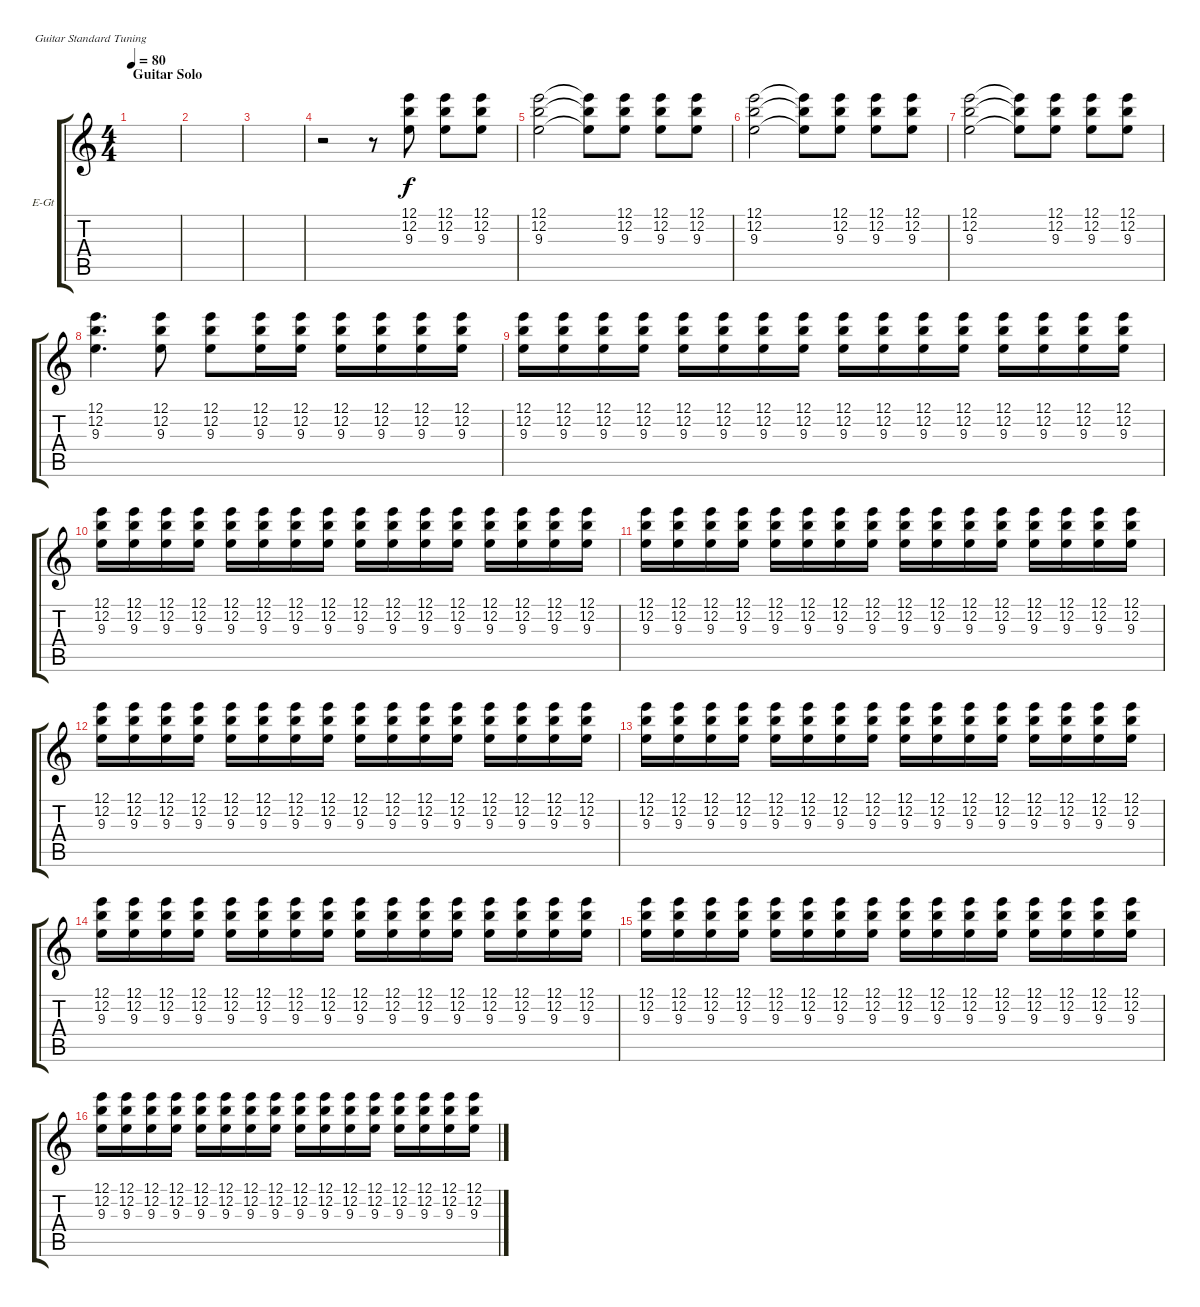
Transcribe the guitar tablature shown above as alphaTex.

\defaultSystemsLayout 4
\bracketExtendMode groupsimilarinstruments
\firstSystemTrackNameOrientation horizontal
\otherSystemsTrackNameOrientation horizontal
\track ("Dolores" "E-Gt") {instrument electricguitarclean}
\staff {score tabs}
\tuning (E4 B3 G3 D3 A2 E2)
\ts (4 4)
\section ("" "Guitar Solo")
\tempo 80
\clef g2
\ks c
|
|
|
r.2 r.8 (9.3 12.2 12.1).8 (9.3 12.2 12.1).8 (9.3 12.2 12.1).8 |
(9.3 12.2 12.1).2 (9.3{t} 12.2{t} 12.1{t}).8 (9.3 12.2 12.1).8 (9.3 12.2 12.1).8 (9.3 12.2 12.1).8 |
(9.3 12.2 12.1).2 (9.3{t} 12.2{t} 12.1{t}).8 (9.3 12.2 12.1).8 (9.3 12.2 12.1).8 (9.3 12.2 12.1).8 |
(9.3 12.2 12.1).2 (9.3{t} 12.2{t} 12.1{t}).8 (9.3 12.2 12.1).8 (9.3 12.2 12.1).8 (9.3 12.2 12.1).8 |
(9.3 12.2 12.1).4{d} (9.3 12.2 12.1).8 (9.3 12.2 12.1).8 (9.3 12.2 12.1).16 (9.3 12.2 12.1).16 (9.3 12.2 12.1).16 (9.3 12.2 12.1).16 (9.3 12.2 12.1).16 (9.3 12.2 12.1).16 |
(9.3 12.2 12.1).16 (9.3 12.2 12.1).16 (9.3 12.2 12.1).16 (9.3 12.2 12.1).16 (9.3 12.2 12.1).16 (9.3 12.2 12.1).16 (9.3 12.2 12.1).16 (9.3 12.2 12.1).16 (9.3 12.2 12.1).16 (9.3 12.2 12.1).16 (9.3 12.2 12.1).16 (9.3 12.2 12.1).16 (9.3 12.2 12.1).16 (9.3 12.2 12.1).16 (9.3 12.2 12.1).16 (9.3 12.2 12.1).16 |
(9.3 12.2 12.1).16 (9.3 12.2 12.1).16 (9.3 12.2 12.1).16 (9.3 12.2 12.1).16 (9.3 12.2 12.1).16 (9.3 12.2 12.1).16 (9.3 12.2 12.1).16 (9.3 12.2 12.1).16 (9.3 12.2 12.1).16 (9.3 12.2 12.1).16 (9.3 12.2 12.1).16 (9.3 12.2 12.1).16 (9.3 12.2 12.1).16 (9.3 12.2 12.1).16 (9.3 12.2 12.1).16 (9.3 12.2 12.1).16 |
(9.3 12.2 12.1).16 (9.3 12.2 12.1).16 (9.3 12.2 12.1).16 (9.3 12.2 12.1).16 (9.3 12.2 12.1).16 (9.3 12.2 12.1).16 (9.3 12.2 12.1).16 (9.3 12.2 12.1).16 (9.3 12.2 12.1).16 (9.3 12.2 12.1).16 (9.3 12.2 12.1).16 (9.3 12.2 12.1).16 (9.3 12.2 12.1).16 (9.3 12.2 12.1).16 (9.3 12.2 12.1).16 (9.3 12.2 12.1).16 |
(9.3 12.2 12.1).16 (9.3 12.2 12.1).16 (9.3 12.2 12.1).16 (9.3 12.2 12.1).16 (9.3 12.2 12.1).16 (9.3 12.2 12.1).16 (9.3 12.2 12.1).16 (9.3 12.2 12.1).16 (9.3 12.2 12.1).16 (9.3 12.2 12.1).16 (9.3 12.2 12.1).16 (9.3 12.2 12.1).16 (9.3 12.2 12.1).16 (9.3 12.2 12.1).16 (9.3 12.2 12.1).16 (9.3 12.2 12.1).16 |
(9.3 12.2 12.1).16 (9.3 12.2 12.1).16 (9.3 12.2 12.1).16 (9.3 12.2 12.1).16 (9.3 12.2 12.1).16 (9.3 12.2 12.1).16 (9.3 12.2 12.1).16 (9.3 12.2 12.1).16 (9.3 12.2 12.1).16 (9.3 12.2 12.1).16 (9.3 12.2 12.1).16 (9.3 12.2 12.1).16 (9.3 12.2 12.1).16 (9.3 12.2 12.1).16 (9.3 12.2 12.1).16 (9.3 12.2 12.1).16 |
(9.3 12.2 12.1).16 (9.3 12.2 12.1).16 (9.3 12.2 12.1).16 (9.3 12.2 12.1).16 (9.3 12.2 12.1).16 (9.3 12.2 12.1).16 (9.3 12.2 12.1).16 (9.3 12.2 12.1).16 (9.3 12.2 12.1).16 (9.3 12.2 12.1).16 (9.3 12.2 12.1).16 (9.3 12.2 12.1).16 (9.3 12.2 12.1).16 (9.3 12.2 12.1).16 (9.3 12.2 12.1).16 (9.3 12.2 12.1).16 |
(9.3 12.2 12.1).16 (9.3 12.2 12.1).16 (9.3 12.2 12.1).16 (9.3 12.2 12.1).16 (9.3 12.2 12.1).16 (9.3 12.2 12.1).16 (9.3 12.2 12.1).16 (9.3 12.2 12.1).16 (9.3 12.2 12.1).16 (9.3 12.2 12.1).16 (9.3 12.2 12.1).16 (9.3 12.2 12.1).16 (9.3 12.2 12.1).16 (9.3 12.2 12.1).16 (9.3 12.2 12.1).16 (9.3 12.2 12.1).16 |
(9.3 12.2 12.1).16 (9.3 12.2 12.1).16 (9.3 12.2 12.1).16 (9.3 12.2 12.1).16 (9.3 12.2 12.1).16 (9.3 12.2 12.1).16 (9.3 12.2 12.1).16 (9.3 12.2 12.1).16 (9.3 12.2 12.1).16 (9.3 12.2 12.1).16 (9.3 12.2 12.1).16 (9.3 12.2 12.1).16 (9.3 12.2 12.1).16 (9.3 12.2 12.1).16 (9.3 12.2 12.1).16 (9.3 12.2 12.1).16
